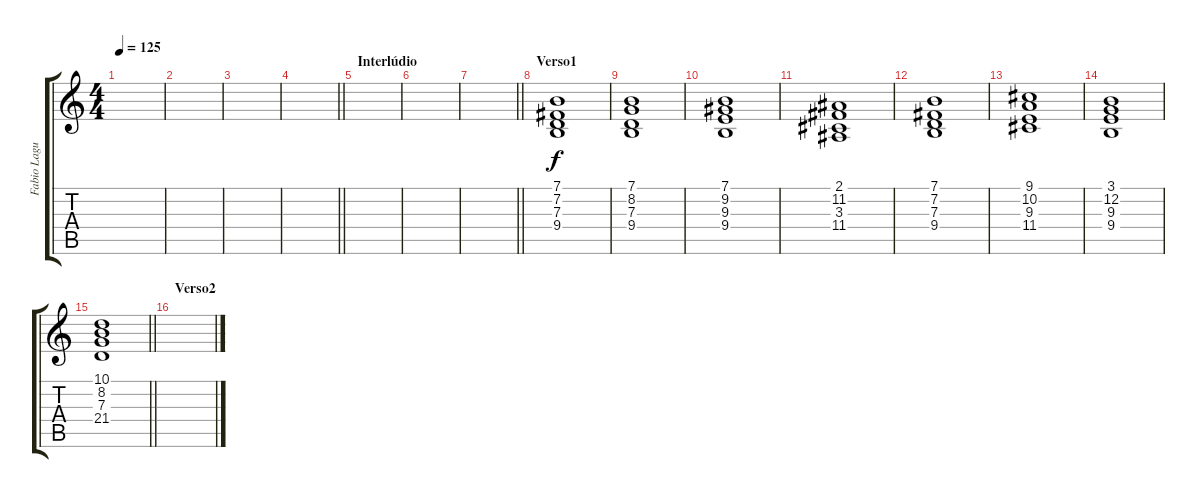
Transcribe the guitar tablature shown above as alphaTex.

\track ("Fabio Laguna" "Fabio Lagu") {instrument acousticgrandpiano}
\staff {score tabs}
\tuning (E4 B3 G3 D3 A2 E2) {hide}
\ts (4 4)
\tempo 125
\clef g2
\ks c
|
|
|
\barLineRight lightlight
|
\section ("" "Interlúdio")
|
|
\barLineRight lightlight
|
\section ("" "Verso1")
(7.1 7.2 7.3 9.4).1{instrument honkytonkpiano} |
(7.1 8.2 7.3 9.4).1 |
(7.1 9.2 9.3 9.4).1 |
(2.1 11.2 3.3 11.4).1 |
(7.1 7.2 7.3 9.4).1 |
(9.1 10.2 9.3 11.4).1 |
(3.1 12.2 9.3 9.4).1 |
\barLineRight lightlight
(10.1 8.2 7.3 21.4).1 |
\section ("" "Verso2")
